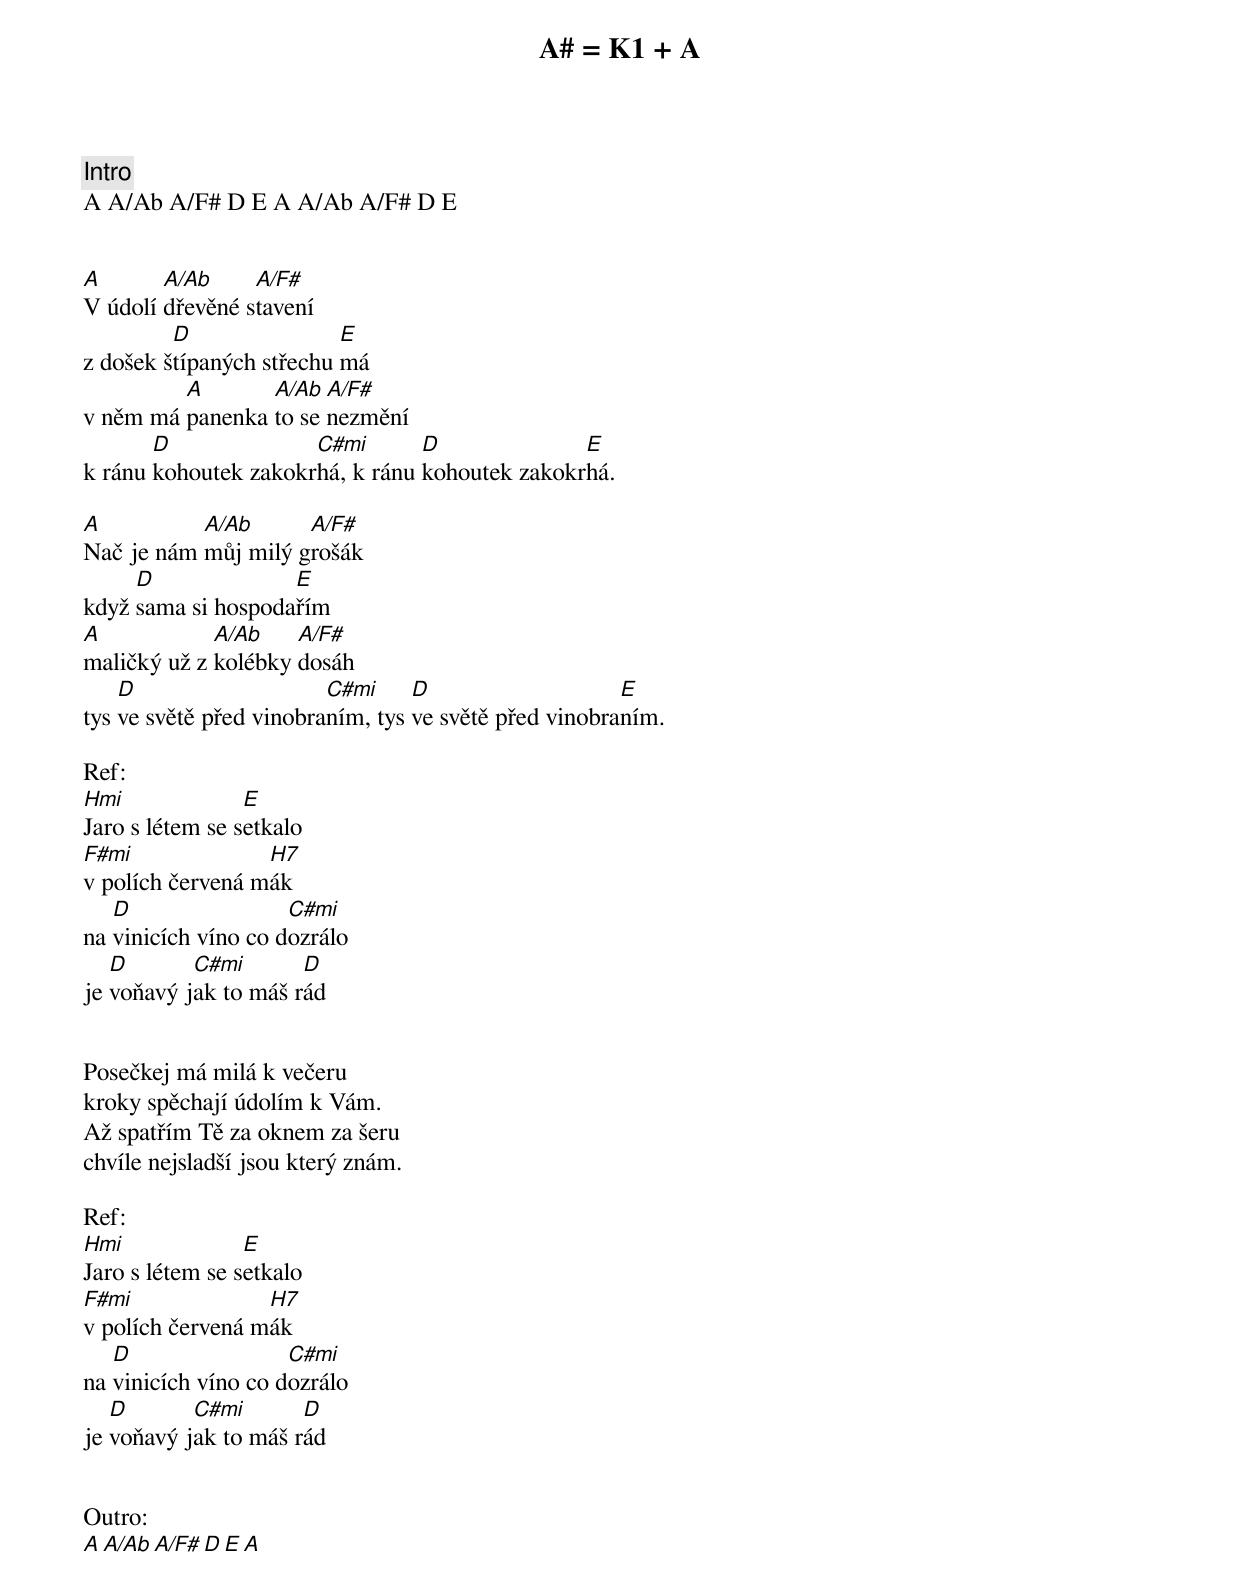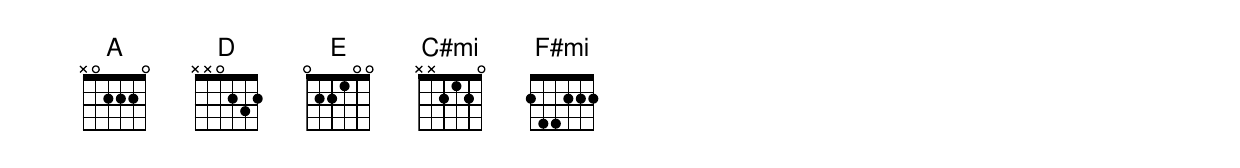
A# = K1 + A

Intro
A A/Ab A/F# D E A A/Ab A/F# D E


A       A/Ab     A/F#
V údolí dřevěné stavení
         D                E
z došek štípaných střechu má
         A       A/Ab  A/F#
v něm má panenka to se nezmění
       D              C#mi       D              E
k ránu kohoutek zakokrhá, k ránu kohoutek zakokrhá.

A          A/Ab      A/F#
Nač je nám můj milý grošák
     D              E
když sama si hospodařím
A            A/Ab    A/F#
maličký už z kolébky dosáh
    D                    C#mi     D                    E
tys ve světě před vinobraním, tys ve světě před vinobraním.

Ref:
Hmi              E
Jaro s létem se setkalo
F#mi              H7
v polích červená mák
   D                 C#mi
na vinicích víno co dozrálo
   D       C#mi       D
je voňavý jak to máš rád


Posečkej má milá k večeru
kroky spěchají údolím k Vám.
Až spatřím Tě za oknem za šeru
chvíle nejsladší jsou který znám.

Ref:
Hmi              E
Jaro s létem se setkalo
F#mi              H7
v polích červená mák
   D                 C#mi
na vinicích víno co dozrálo
   D       C#mi       D
je voňavý jak to máš rád


Outro:
A A/Ab A/F# D E A
